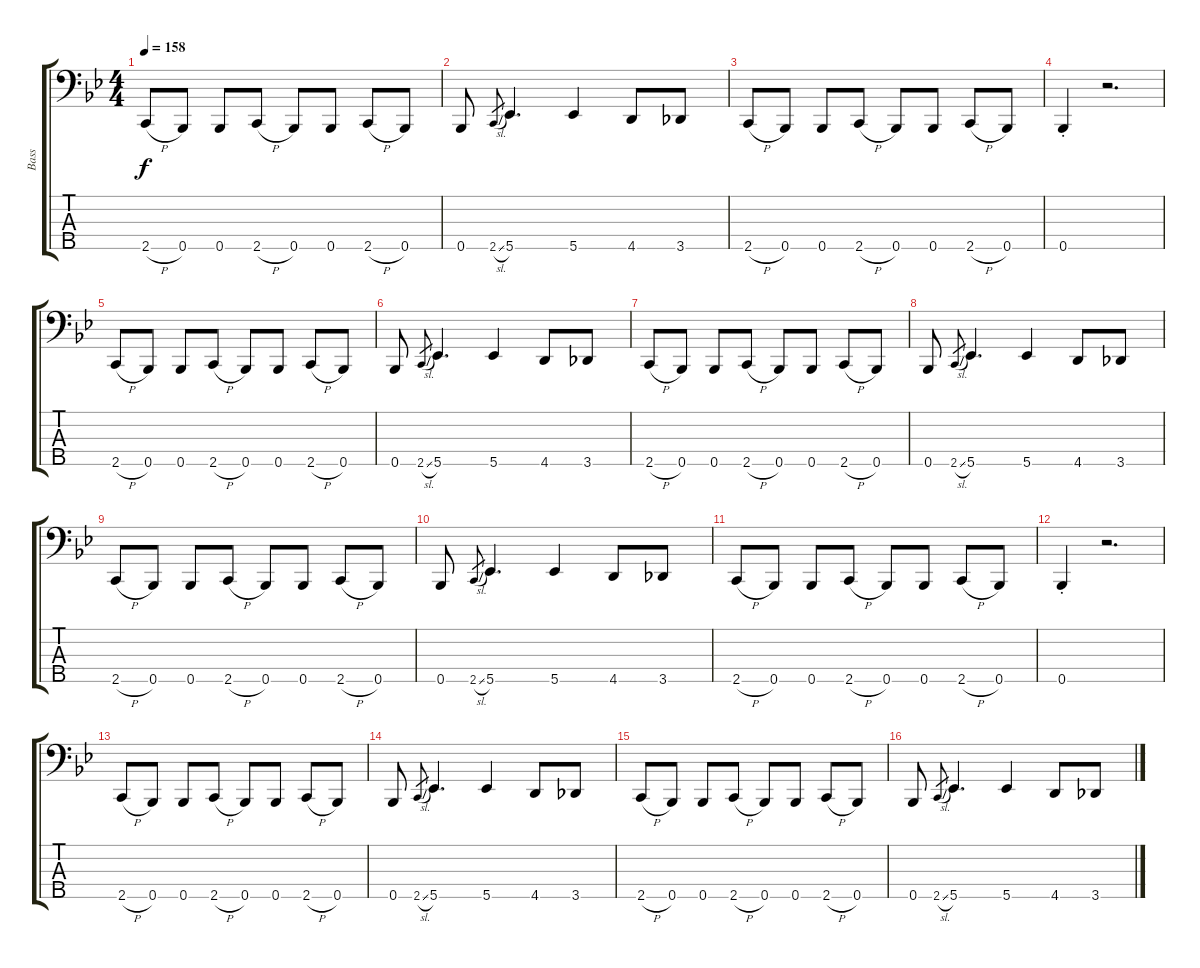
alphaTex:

\track ("Bass" "Bass") {instrument electricbassfinger}
\staff {score tabs}
\tuning (Gb2 Db2 Ab1 Eb1 Bb0) {hide}
\ts (4 4)
\tempo 158
\clef f4
\ks bb
2.5{h}.8{dy f} 0.5.8 0.5.8 2.5{h}.8 0.5.8 0.5.8 2.5{h}.8 0.5.8 |
0.5.8 2.5{sl}.8{gr} 5.5.4{d} 5.5.4 4.5.8 3.5.8 |
2.5{h}.8 0.5.8 0.5.8 2.5{h}.8 0.5.8 0.5.8 2.5{h}.8 0.5.8 |
0.5{st}.4 r.2{d} |
2.5{h}.8 0.5.8 0.5.8 2.5{h}.8 0.5.8 0.5.8 2.5{h}.8 0.5.8 |
0.5.8 2.5{sl}.8{gr} 5.5.4{d} 5.5.4 4.5.8 3.5.8 |
2.5{h}.8 0.5.8 0.5.8 2.5{h}.8 0.5.8 0.5.8 2.5{h}.8 0.5.8 |
0.5.8 2.5{sl}.8{gr} 5.5.4{d} 5.5.4 4.5.8 3.5.8 |
2.5{h}.8 0.5.8 0.5.8 2.5{h}.8 0.5.8 0.5.8 2.5{h}.8 0.5.8 |
0.5.8 2.5{sl}.8{gr} 5.5.4{d} 5.5.4 4.5.8 3.5.8 |
2.5{h}.8 0.5.8 0.5.8 2.5{h}.8 0.5.8 0.5.8 2.5{h}.8 0.5.8 |
0.5{st}.4 r.2{d} |
2.5{h}.8 0.5.8 0.5.8 2.5{h}.8 0.5.8 0.5.8 2.5{h}.8 0.5.8 |
0.5.8 2.5{sl}.8{gr} 5.5.4{d} 5.5.4 4.5.8 3.5.8 |
2.5{h}.8 0.5.8 0.5.8 2.5{h}.8 0.5.8 0.5.8 2.5{h}.8 0.5.8 |
0.5.8 2.5{sl}.8{gr} 5.5.4{d} 5.5.4 4.5.8 3.5.8
